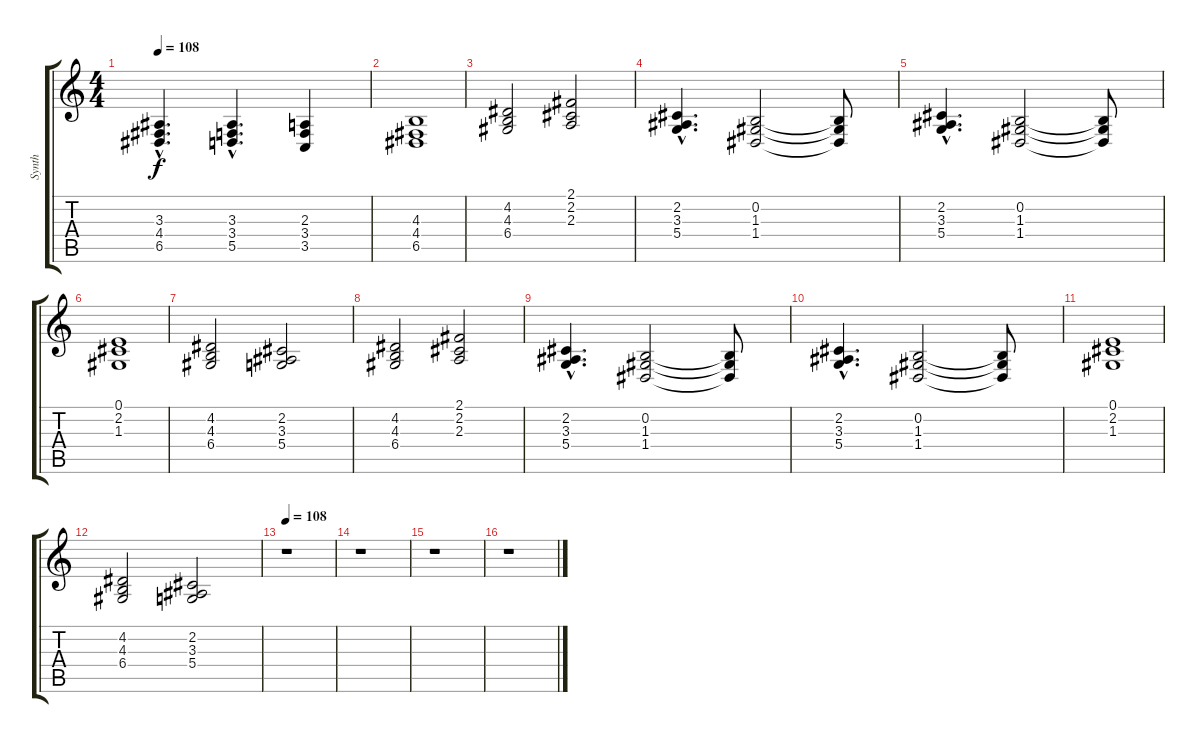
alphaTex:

\track ("Synth" "Synth") {instrument stringensemble1}
\staff {score tabs}
\tuning (E4 B3 G3 D3 A2 E2) {hide}
\ts (4 4)
\tempo 108
\clef g2
\ks c
(3.3{hac} 4.4{hac} 6.5{hac}).4{d dy f} (3.3{hac} 3.4{hac} 5.5{hac}).4{d} (2.3 3.4 3.5).4 |
(4.3 4.4 6.5).1 |
(4.2 4.3 6.4).2 (2.1 2.2 2.3).2 |
(2.2{hac} 3.3{hac} 5.4{hac}).4{d} (0.2 1.3 1.4).2 (0.2{t} 1.3{t} 1.4{t}).8 |
(2.2{hac} 3.3{hac} 5.4{hac}).4{d} (0.2 1.3 1.4).2 (0.2{t} 1.3{t} 1.4{t}).8 |
(0.1 2.2 1.3).1 |
(4.2 4.3 6.4).2 (2.2 3.3 5.4).2 |
(4.2 4.3 6.4).2 (2.1 2.2 2.3).2 |
(2.2{hac} 3.3{hac} 5.4{hac}).4{d} (0.2 1.3 1.4).2 (0.2{t} 1.3{t} 1.4{t}).8 |
(2.2{hac} 3.3{hac} 5.4{hac}).4{d} (0.2 1.3 1.4).2 (0.2{t} 1.3{t} 1.4{t}).8 |
(0.1 2.2 1.3).1 |
(4.2 4.3 6.4).2 (2.2 3.3 5.4).2 |
\tempo 108
r.1 |
r.1 |
r.1 |
r.1
